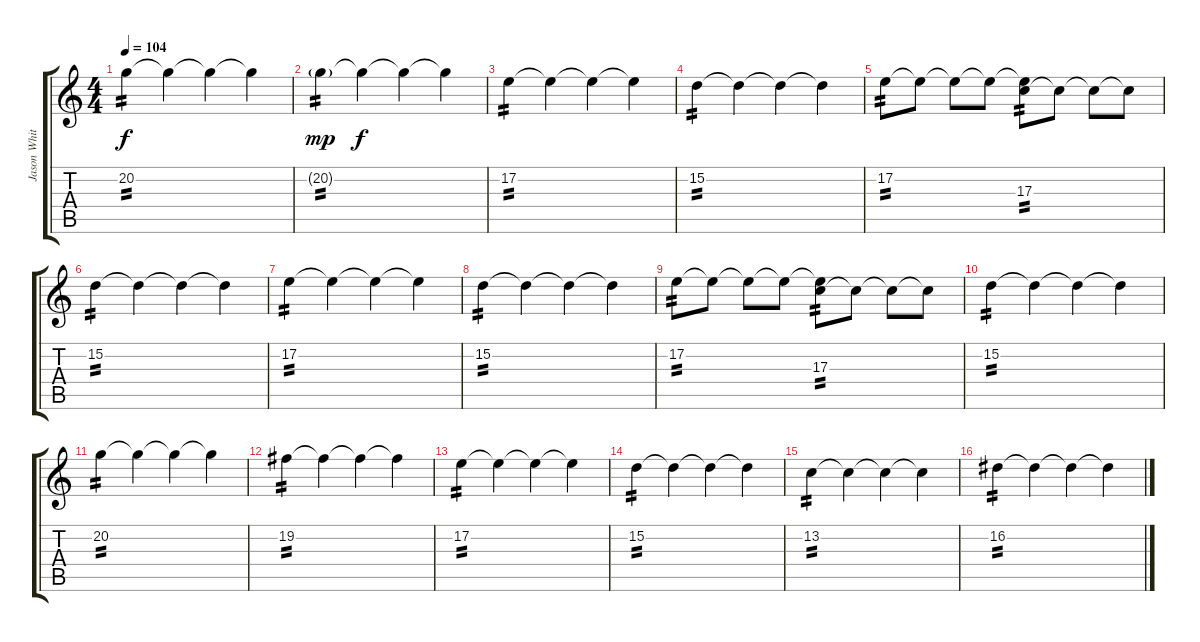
\track ("Jason White" "Jason Whit") {instrument vibraphone}
\staff {score tabs}
\tuning (E4 B3 G3 D3 A2 E2) {hide}
\ts (4 4)
\tempo 104
\clef g2
\ks c
20.2.4{tp 2 dy f volume 16} 20.2{t}.4{volume 0} 20.2{t}.4 20.2{t}.4 |
20.2{g}.4{tp 2 dy mp volume 16} 20.2{t}.4{dy f volume 0} 20.2{t}.4 20.2{t}.4 |
17.2.4{tp 2 volume 16} 17.2{t}.4{volume 0} 17.2{t}.4 17.2{t}.4 |
15.2.4{tp 2 volume 16} 15.2{t}.4{volume 0} 15.2{t}.4 15.2{t}.4 |
17.2.8{tp 2 volume 16} 17.2{t}.8{volume 4} 17.2{t}.8 17.2{t}.8 (17.2{t} 17.3).8{tp 2 volume 16} 17.3{t}.8{volume 4} 17.3{t}.8 17.3{t}.8 |
15.2.4{tp 2 volume 16} 15.2{t}.4{volume 0} 15.2{t}.4 15.2{t}.4 |
17.2.4{tp 2 volume 16} 17.2{t}.4{volume 0} 17.2{t}.4 17.2{t}.4 |
15.2.4{tp 2 volume 16} 15.2{t}.4{volume 0} 15.2{t}.4 15.2{t}.4 |
17.2.8{tp 2 volume 16} 17.2{t}.8{volume 4} 17.2{t}.8 17.2{t}.8 (17.2{t} 17.3).8{tp 2 volume 16} 17.3{t}.8{volume 4} 17.3{t}.8 17.3{t}.8 |
15.2.4{tp 2 volume 16} 15.2{t}.4{volume 0} 15.2{t}.4 15.2{t}.4 |
20.2.4{tp 2 volume 16} 20.2{t}.4{volume 0} 20.2{t}.4 20.2{t}.4 |
19.2.4{tp 2 volume 16} 19.2{t}.4{volume 0} 19.2{t}.4 19.2{t}.4 |
17.2.4{tp 2 volume 16} 17.2{t}.4{volume 0} 17.2{t}.4 17.2{t}.4 |
15.2.4{tp 2 volume 16} 15.2{t}.4{volume 0} 15.2{t}.4 15.2{t}.4 |
13.2.4{tp 2 volume 16} 13.2{t}.4{volume 0} 13.2{t}.4 13.2{t}.4 |
16.2.4{tp 2 volume 16} 16.2{t}.4{volume 0} 16.2{t}.4 16.2{t}.4
